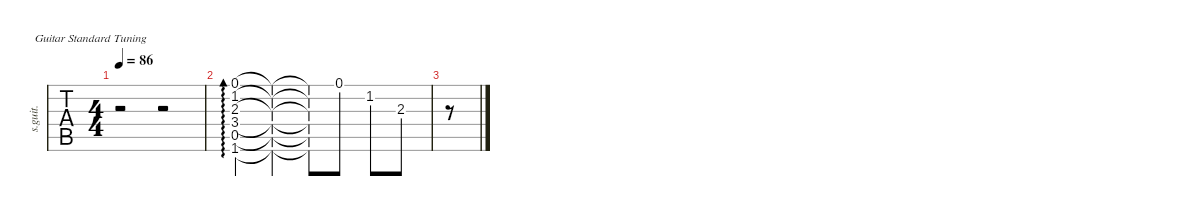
\defaultSystemsLayout 4
\hideDynamics
\bracketExtendMode nobrackets
\otherSystemsTrackNameOrientation horizontal
\track ("Steel Guitar" "s.guit.") {instrument acousticguitarsteel}
\staff {tabs}
\tuning (E4 B3 G3 D3 A2 E2)
\ts (4 4)
\tempo 86
\clef g2
\ks c
r.2{dy mf instrument acousticguitarsteel} r.2 |
(0.1 1.2 2.3 3.4 0.5 1.6).4{ad 0} (0.1{t} 1.2{t} 2.3{t} 3.4{t} 0.5{t} 1.6{t}).4 (0.1{t} 1.2{t} 2.3{t} 3.4{t} 0.5{t} 1.6{t}).8 0.1.8 1.2.8 2.3.8 |
r.8
